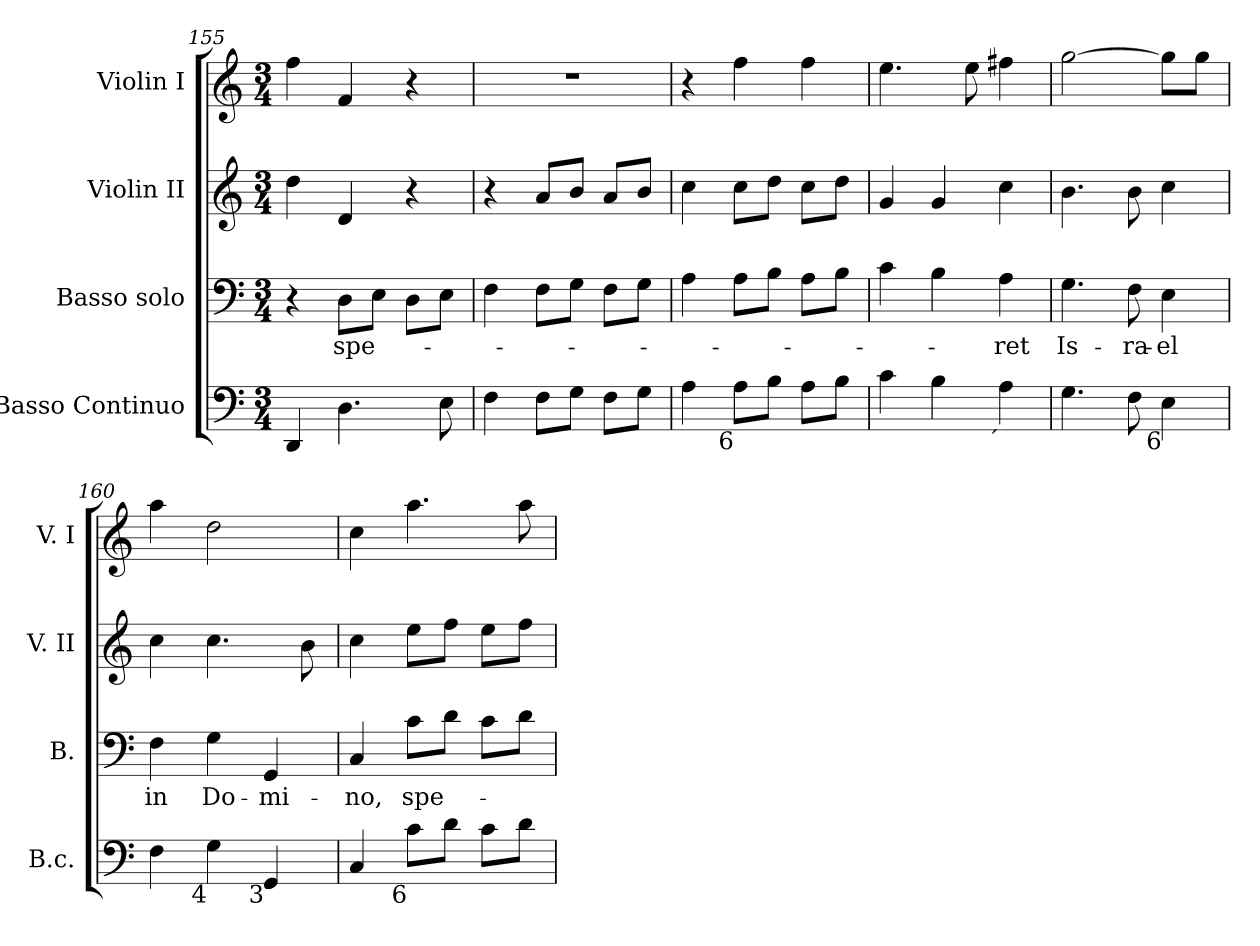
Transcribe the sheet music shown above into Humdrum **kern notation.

**kern	**kern	**text	**kern	**kern
*part4	*part3	*part3	*part2	*part1
*staff4	*staff3	*staff3	*staff2	*staff1
*I"Basso Continuo	*I"Basso solo	*	*I"Violin II	*I"Violin I
*I'B.c.	*I'B.	*	*I'V. II	*I'V. I
!!LO:LB:g=z
*clefF4	*clefF4	*	*clefG2	*clefG2
*k[]	*k[]	*	*k[]	*k[]
*a:	*a:	*	*a:	*a:
*M3/4	*M3/4	*	*M3/4	*M3/4
=155	=155	=155	=155	=155
4DDi/	4r	.	4ddi\	4ffi\
!	!	!LO:LY:b:color=#000000	!	!
4.Di\	8Di\L	spe-	4di/	4fi/
.	8Ei\J	.	.	.
.	8Di\L	.	4r	4r
8Ei\	8Ei\J	.	.	.
=156	=156	=156	=156	=156
!	!	!	!	!LO:N:vis=1
4Fi\	4Fi\	.	4r	2.r
8Fi\L	8Fi\L	.	8ai/L	.
8Gi\J	8Gi\J	.	8bi/J	.
8Fi\L	8Fi\L	.	8ai/L	.
8Gi\J	8Gi\J	.	8bi/J	.
=157	=157	=157	=157	=157
4Ai\	4Ai\	.	4cci\	4r
!LO:TX:b:rj:t=6	!	!	!	!
8Ai\L	8Ai\L	.	8cci\L	4ffi\
8Bi\J	8Bi\J	.	8ddi\J	.
8Ai\L	8Ai\L	.	8cci\L	4ffi\
8Bi\J	8Bi\J	.	8ddi\J	.
=158	=158	=158	=158	=158
4ci\	4ci\	.	4gi/	4.eei\
4Bi\	4Bi\	.	4gi/	.
.	.	.	.	8eei\
!LO:TX:b:rj:t=´	!	!	!	!
!	!	!LO:LY:b:color=#000000	!	!
4Ai\	4Ai\	-ret	4cci\	4ff#Xi\
=159	=159	=159	=159	=159
!	!	!LO:LY:b:color=#000000	!	!
4.Gi\	4.Gi\	Is-	4.bi\	[2ggi\
!	!	!LO:LY:b:color=#000000	!	!
8Fi\	8Fi\	-ra-	8bi\	.
!LO:TX:b:rj:t=6	!	!	!	!
!	!	!LO:LY:b:color=#000000	!	!
4Ei\	4Ei\	-el	4cci\	8ggi\L]
.	.	.	.	8ggi\J
=160	=160	=160	=160	=160
!	!	!LO:LY:b:color=#000000	!	!
4Fi\	4Fi\	in	4cci\	4aai\
!LO:TX:b:rj:t=4	!	!	!	!
!	!	!LO:LY:b:color=#000000	!	!
4Gi\	4Gi\	Do-	4.cci\	2ddi\
!LO:TX:b:rj:t=3	!	!	!	!
!	!	!LO:LY:b:color=#000000	!	!
4GGi/	4GGi/	-mi-	.	.
.	.	.	8bi\	.
=161	=161	=161	=161	=161
!	!	!LO:LY:b:color=#000000	!	!
4Ci/	4Ci/	-no,	4cci\	4cci\
!LO:TX:b:rj:t=6	!	!	!	!
!	!	!LO:LY:b:color=#000000	!	!
8ci\L	8ci\L	spe-	8eei\L	4.aai\
8di\J	8di\J	.	8ffi\J	.
8ci\L	8ci\L	.	8eei\L	.
8di\J	8di\J	.	8ffi\J	8aai\
=	=	=	=	=
*-	*-	*-	*-	*-
